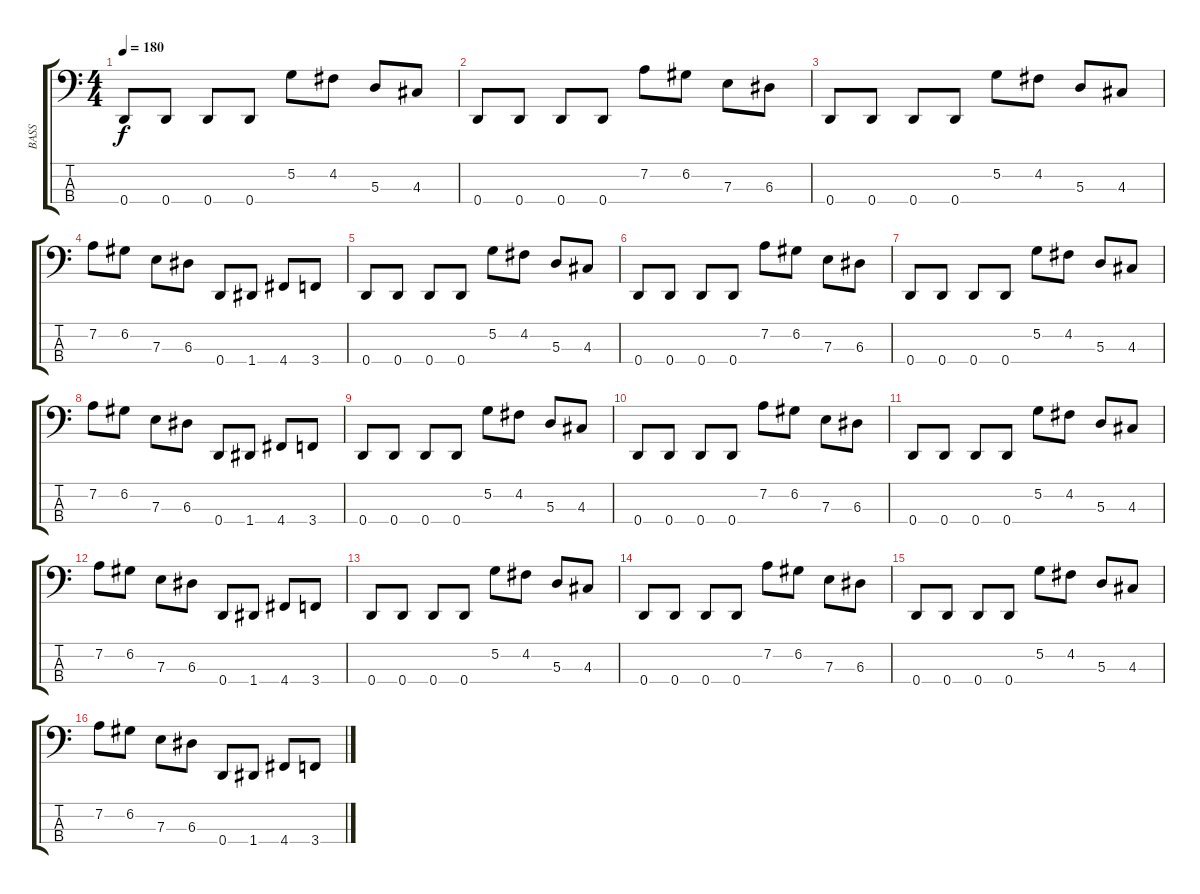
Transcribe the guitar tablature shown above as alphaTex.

\track ("BASS" "BASS") {instrument slapbass2}
\staff {score tabs}
\tuning (G2 D2 A1 D1) {hide}
\ts (4 4)
\tempo 180
\clef f4
\ks c
0.4.8{dy f} 0.4.8 0.4.8 0.4.8 5.2.8 4.2.8 5.3.8 4.3.8 |
0.4.8 0.4.8 0.4.8 0.4.8 7.2.8 6.2.8 7.3.8 6.3.8 |
0.4.8 0.4.8 0.4.8 0.4.8 5.2.8 4.2.8 5.3.8 4.3.8 |
7.2.8 6.2.8 7.3.8 6.3.8 0.4.8 1.4.8 4.4.8 3.4.8 |
0.4.8 0.4.8 0.4.8 0.4.8 5.2.8 4.2.8 5.3.8 4.3.8 |
0.4.8 0.4.8 0.4.8 0.4.8 7.2.8 6.2.8 7.3.8 6.3.8 |
0.4.8 0.4.8 0.4.8 0.4.8 5.2.8 4.2.8 5.3.8 4.3.8 |
7.2.8 6.2.8 7.3.8 6.3.8 0.4.8 1.4.8 4.4.8 3.4.8 |
0.4.8 0.4.8 0.4.8 0.4.8 5.2.8 4.2.8 5.3.8 4.3.8 |
0.4.8 0.4.8 0.4.8 0.4.8 7.2.8 6.2.8 7.3.8 6.3.8 |
0.4.8 0.4.8 0.4.8 0.4.8 5.2.8 4.2.8 5.3.8 4.3.8 |
7.2.8 6.2.8 7.3.8 6.3.8 0.4.8 1.4.8 4.4.8 3.4.8 |
0.4.8 0.4.8 0.4.8 0.4.8 5.2.8 4.2.8 5.3.8 4.3.8 |
0.4.8 0.4.8 0.4.8 0.4.8 7.2.8 6.2.8 7.3.8 6.3.8 |
0.4.8 0.4.8 0.4.8 0.4.8 5.2.8 4.2.8 5.3.8 4.3.8 |
7.2.8 6.2.8 7.3.8 6.3.8 0.4.8 1.4.8 4.4.8 3.4.8
